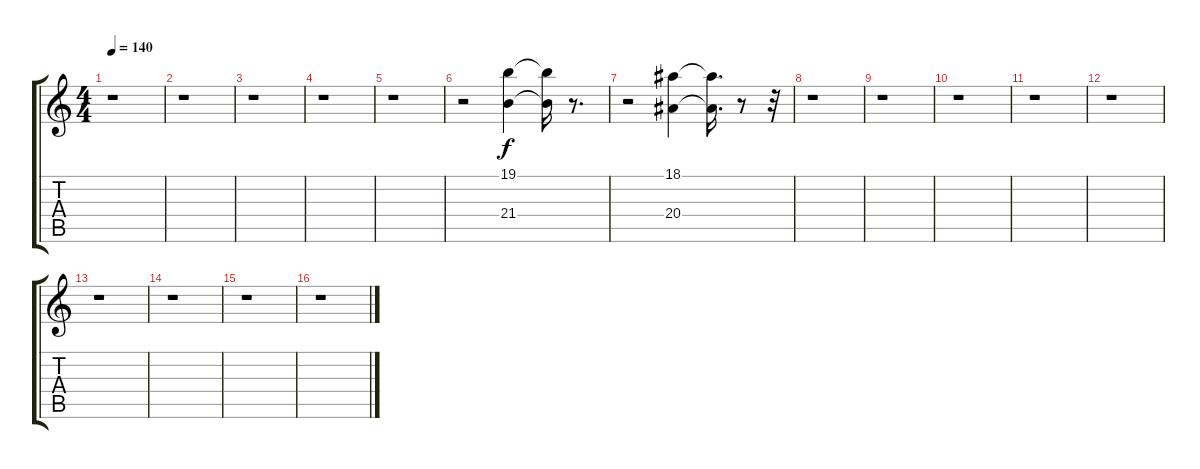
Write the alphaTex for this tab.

\track "" {instrument fx5brightness}
\staff {score tabs}
\tuning (E4 B3 G3 D3 A2 E2) {hide}
\ts (4 4)
\tempo 140
\clef g2
\ks c
r.1{dy f} |
r.1 |
r.1 |
r.1 |
r.1 |
r.2 (19.1 21.4).4 (19.1{t} 21.4{t}).16 r.8{d} |
r.2 (18.1 20.4).4 (18.1{t} 20.4{t}).16{d} r.8 r.32 |
r.1 |
r.1 |
r.1 |
r.1 |
r.1 |
r.1 |
r.1 |
r.1 |
r.1
